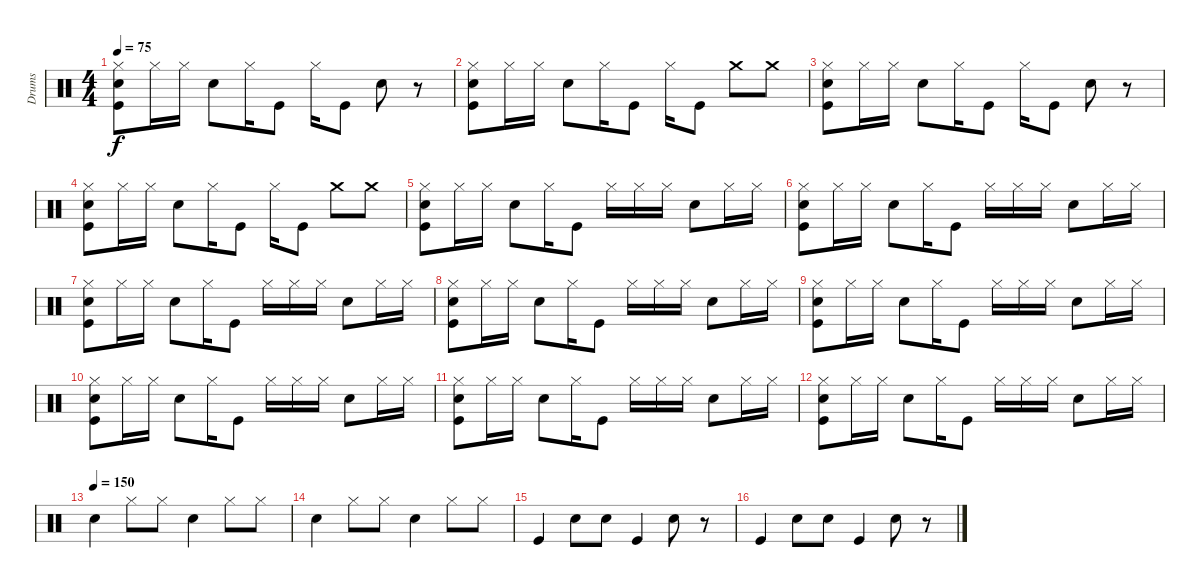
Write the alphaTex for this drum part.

\track ("Drums" "Drums") {instrument percussion}
\staff {score}
\articulation defaults
\ts (4 4)
\tempo 75
\clef neutral
\ks c
("Kick (hit)" "Electric Snare (hit)" "Hi-Hat (closed)").8{dy f} "Hi-Hat (closed)".16 "Hi-Hat (closed)".16 "Electric Snare (hit)".8 "Hi-Hat (closed)".16 "Kick (hit)".8 "Hi-Hat (closed)".16 "Kick (hit)".8 "Electric Snare (hit)".8 r.8 |
("Kick (hit)" "Electric Snare (hit)" "Hi-Hat (closed)").8 "Hi-Hat (closed)".16 "Hi-Hat (closed)".16 "Electric Snare (hit)".8 "Hi-Hat (closed)".16 "Kick (hit)".8 "Hi-Hat (closed)".16 "Kick (hit)".8 "Crash medium (hit)".8 "Crash medium (hit)".8 |
("Kick (hit)" "Electric Snare (hit)" "Hi-Hat (closed)").8 "Hi-Hat (closed)".16 "Hi-Hat (closed)".16 "Electric Snare (hit)".8 "Hi-Hat (closed)".16 "Kick (hit)".8 "Hi-Hat (closed)".16 "Kick (hit)".8 "Electric Snare (hit)".8 r.8 |
("Kick (hit)" "Electric Snare (hit)" "Hi-Hat (closed)").8 "Hi-Hat (closed)".16 "Hi-Hat (closed)".16 "Electric Snare (hit)".8 "Hi-Hat (closed)".16 "Kick (hit)".8 "Hi-Hat (closed)".16 "Kick (hit)".8 "Crash medium (hit)".8 "Crash medium (hit)".8 |
("Kick (hit)" "Electric Snare (hit)" "Hi-Hat (closed)").8 "Hi-Hat (closed)".16 "Hi-Hat (closed)".16 "Electric Snare (hit)".8 "Hi-Hat (closed)".16 "Kick (hit)".8 "Hi-Hat (closed)".16 "Hi-Hat (closed)".16 "Hi-Hat (closed)".16 "Electric Snare (hit)".8 "Hi-Hat (closed)".16 "Hi-Hat (closed)".16 |
("Kick (hit)" "Electric Snare (hit)" "Hi-Hat (closed)").8 "Hi-Hat (closed)".16 "Hi-Hat (closed)".16 "Electric Snare (hit)".8 "Hi-Hat (closed)".16 "Kick (hit)".8 "Hi-Hat (closed)".16 "Hi-Hat (closed)".16 "Hi-Hat (closed)".16 "Electric Snare (hit)".8 "Hi-Hat (closed)".16 "Hi-Hat (closed)".16 |
("Kick (hit)" "Electric Snare (hit)" "Hi-Hat (closed)").8 "Hi-Hat (closed)".16 "Hi-Hat (closed)".16 "Electric Snare (hit)".8 "Hi-Hat (closed)".16 "Kick (hit)".8 "Hi-Hat (closed)".16 "Hi-Hat (closed)".16 "Hi-Hat (closed)".16 "Electric Snare (hit)".8 "Hi-Hat (closed)".16 "Hi-Hat (closed)".16 |
("Kick (hit)" "Electric Snare (hit)" "Hi-Hat (closed)").8 "Hi-Hat (closed)".16 "Hi-Hat (closed)".16 "Electric Snare (hit)".8 "Hi-Hat (closed)".16 "Kick (hit)".8 "Hi-Hat (closed)".16 "Hi-Hat (closed)".16 "Hi-Hat (closed)".16 "Electric Snare (hit)".8 "Hi-Hat (closed)".16 "Hi-Hat (closed)".16 |
("Kick (hit)" "Electric Snare (hit)" "Hi-Hat (closed)").8 "Hi-Hat (closed)".16 "Hi-Hat (closed)".16 "Electric Snare (hit)".8 "Hi-Hat (closed)".16 "Kick (hit)".8 "Hi-Hat (closed)".16 "Hi-Hat (closed)".16 "Hi-Hat (closed)".16 "Electric Snare (hit)".8 "Hi-Hat (closed)".16 "Hi-Hat (closed)".16 |
("Kick (hit)" "Electric Snare (hit)" "Hi-Hat (closed)").8 "Hi-Hat (closed)".16 "Hi-Hat (closed)".16 "Electric Snare (hit)".8 "Hi-Hat (closed)".16 "Kick (hit)".8 "Hi-Hat (closed)".16 "Hi-Hat (closed)".16 "Hi-Hat (closed)".16 "Electric Snare (hit)".8 "Hi-Hat (closed)".16 "Hi-Hat (closed)".16 |
("Kick (hit)" "Electric Snare (hit)" "Hi-Hat (closed)").8 "Hi-Hat (closed)".16 "Hi-Hat (closed)".16 "Electric Snare (hit)".8 "Hi-Hat (closed)".16 "Kick (hit)".8 "Hi-Hat (closed)".16 "Hi-Hat (closed)".16 "Hi-Hat (closed)".16 "Electric Snare (hit)".8 "Hi-Hat (closed)".16 "Hi-Hat (closed)".16 |
("Kick (hit)" "Electric Snare (hit)" "Hi-Hat (closed)").8 "Hi-Hat (closed)".16 "Hi-Hat (closed)".16 "Electric Snare (hit)".8 "Hi-Hat (closed)".16 "Kick (hit)".8 "Hi-Hat (closed)".16 "Hi-Hat (closed)".16 "Hi-Hat (closed)".16 "Electric Snare (hit)".8 "Hi-Hat (closed)".16 "Hi-Hat (closed)".16 |
\tempo (150)
"Electric Snare (hit)".4 "Hi-Hat (closed)".8 "Hi-Hat (closed)".8 "Electric Snare (hit)".4 "Hi-Hat (closed)".8 "Hi-Hat (closed)".8 |
"Electric Snare (hit)".4 "Hi-Hat (closed)".8 "Hi-Hat (closed)".8 "Electric Snare (hit)".4 "Hi-Hat (closed)".8 "Hi-Hat (closed)".8 |
"Kick (hit)".4 "Electric Snare (hit)".8 "Electric Snare (hit)".8 "Kick (hit)".4 "Electric Snare (hit)".8 r.8 |
"Kick (hit)".4 "Electric Snare (hit)".8 "Electric Snare (hit)".8 "Kick (hit)".4 "Electric Snare (hit)".8 r.8
